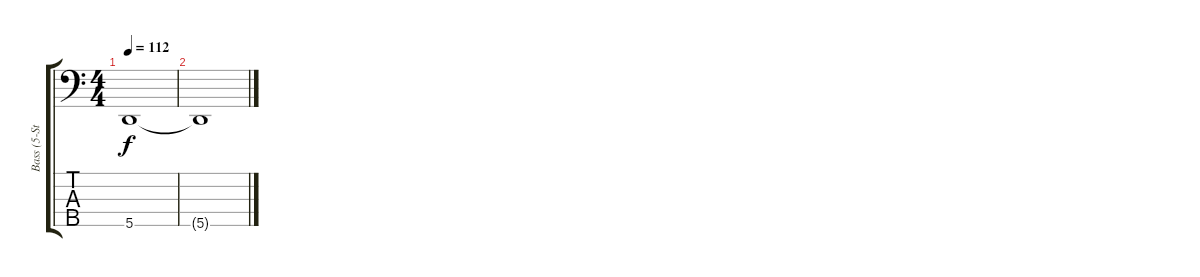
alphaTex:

\track ("Bass (5-String)" "Bass (5-St") {instrument electricbassfinger}
\staff {score tabs}
\tuning (F2 C2 G1 D1 A0) {hide}
\ts (4 4)
\tempo 112
\clef f4
\ks c
5.5{t}.1{dy f} |
5.5{t}.1
